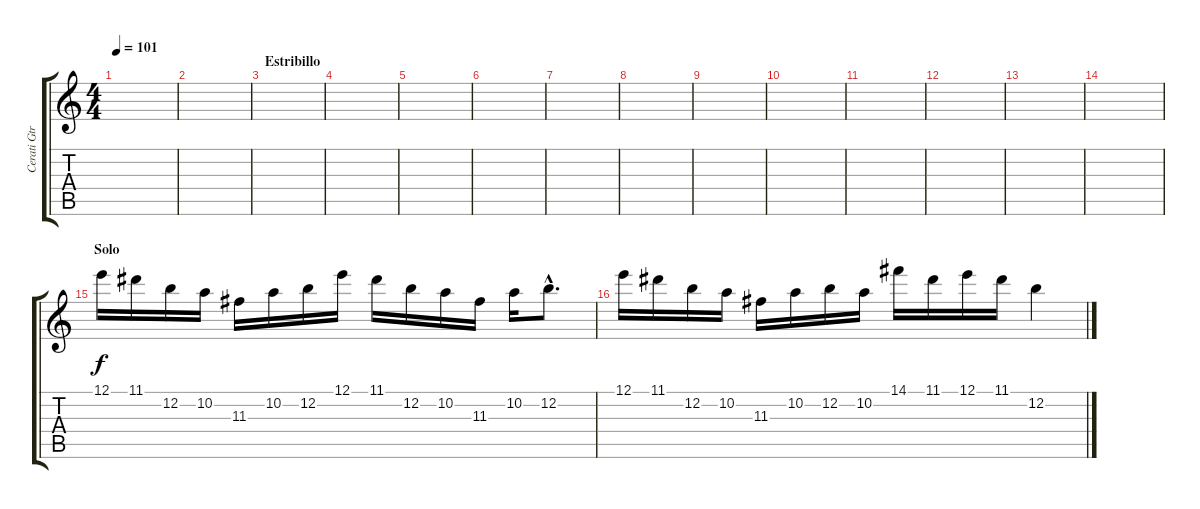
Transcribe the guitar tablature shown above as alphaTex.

\track ("Cerati Gtr Distor" "Cerati Gtr") {instrument overdrivenguitar}
\staff {score tabs}
\tuning (E4 B3 G3 D3 A2 E2) {hide}
\ts (4 4)
\tempo 101
\clef g2
\ks c
|
|
\section ("" "Estribillo")
|
|
|
|
|
|
|
|
|
|
|
|
\section ("" "Solo")
12.1.16 11.1.16 12.2.16 10.2.16 11.3.16 10.2.16 12.2.16 12.1.16 11.1.16 12.2.16 10.2.16 11.3.16 10.2.16 12.2{hac}.8{d} |
12.1.16 11.1.16 12.2.16 10.2.16 11.3.16 10.2.16 12.2.16 10.2.16 14.1.16 11.1.16 12.1.16 11.1.16 12.2.4
